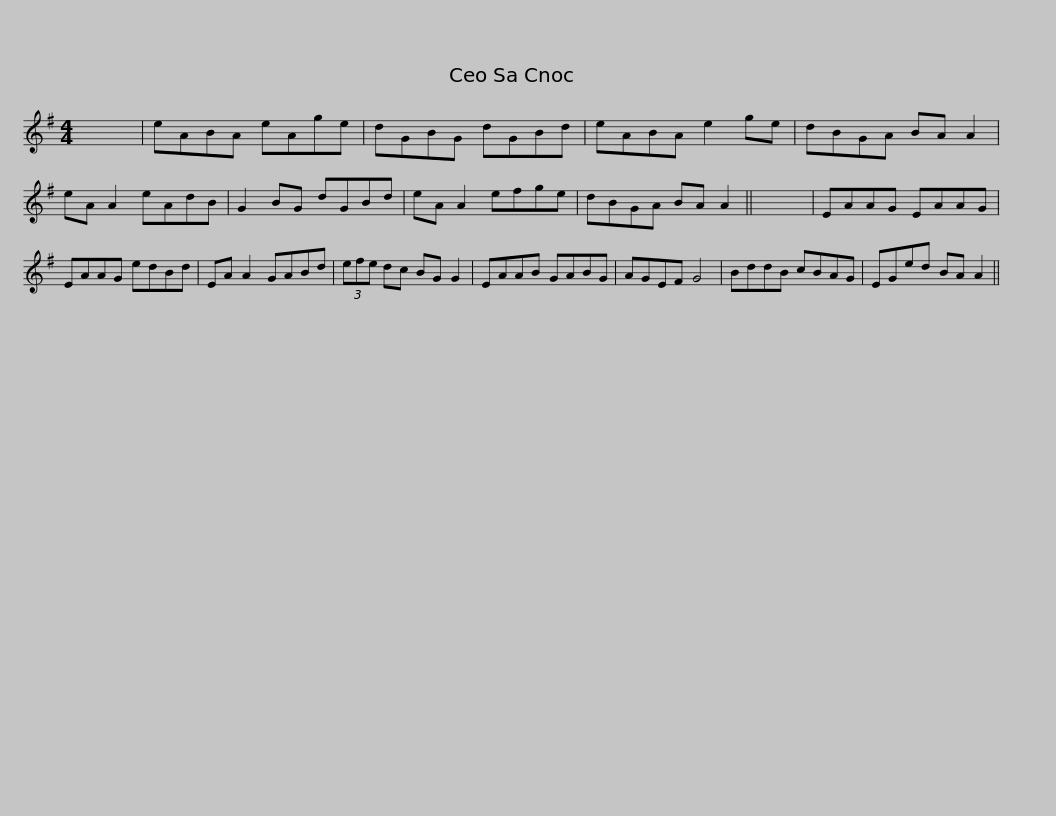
X:1
L:1/8
M:4/4
I:linebreak $
K:G
V:1 treble
V:1
 x8 | eABA eAge | dGBG dGBd | eABA e2 ge | dBGA BA A2 | %5
 eA A2 eAdB |$ G2 BG dGBd | eA A2 efge | dBGA BA A2 || x8 | %10
 EAAG EAAG | EAAG edBd |$ EA A2 GABd | (3efe dc BG G2 | EAAB GABG | %15
 AGEF G4 | BddB cBAG | EGed BA A2 || %18
